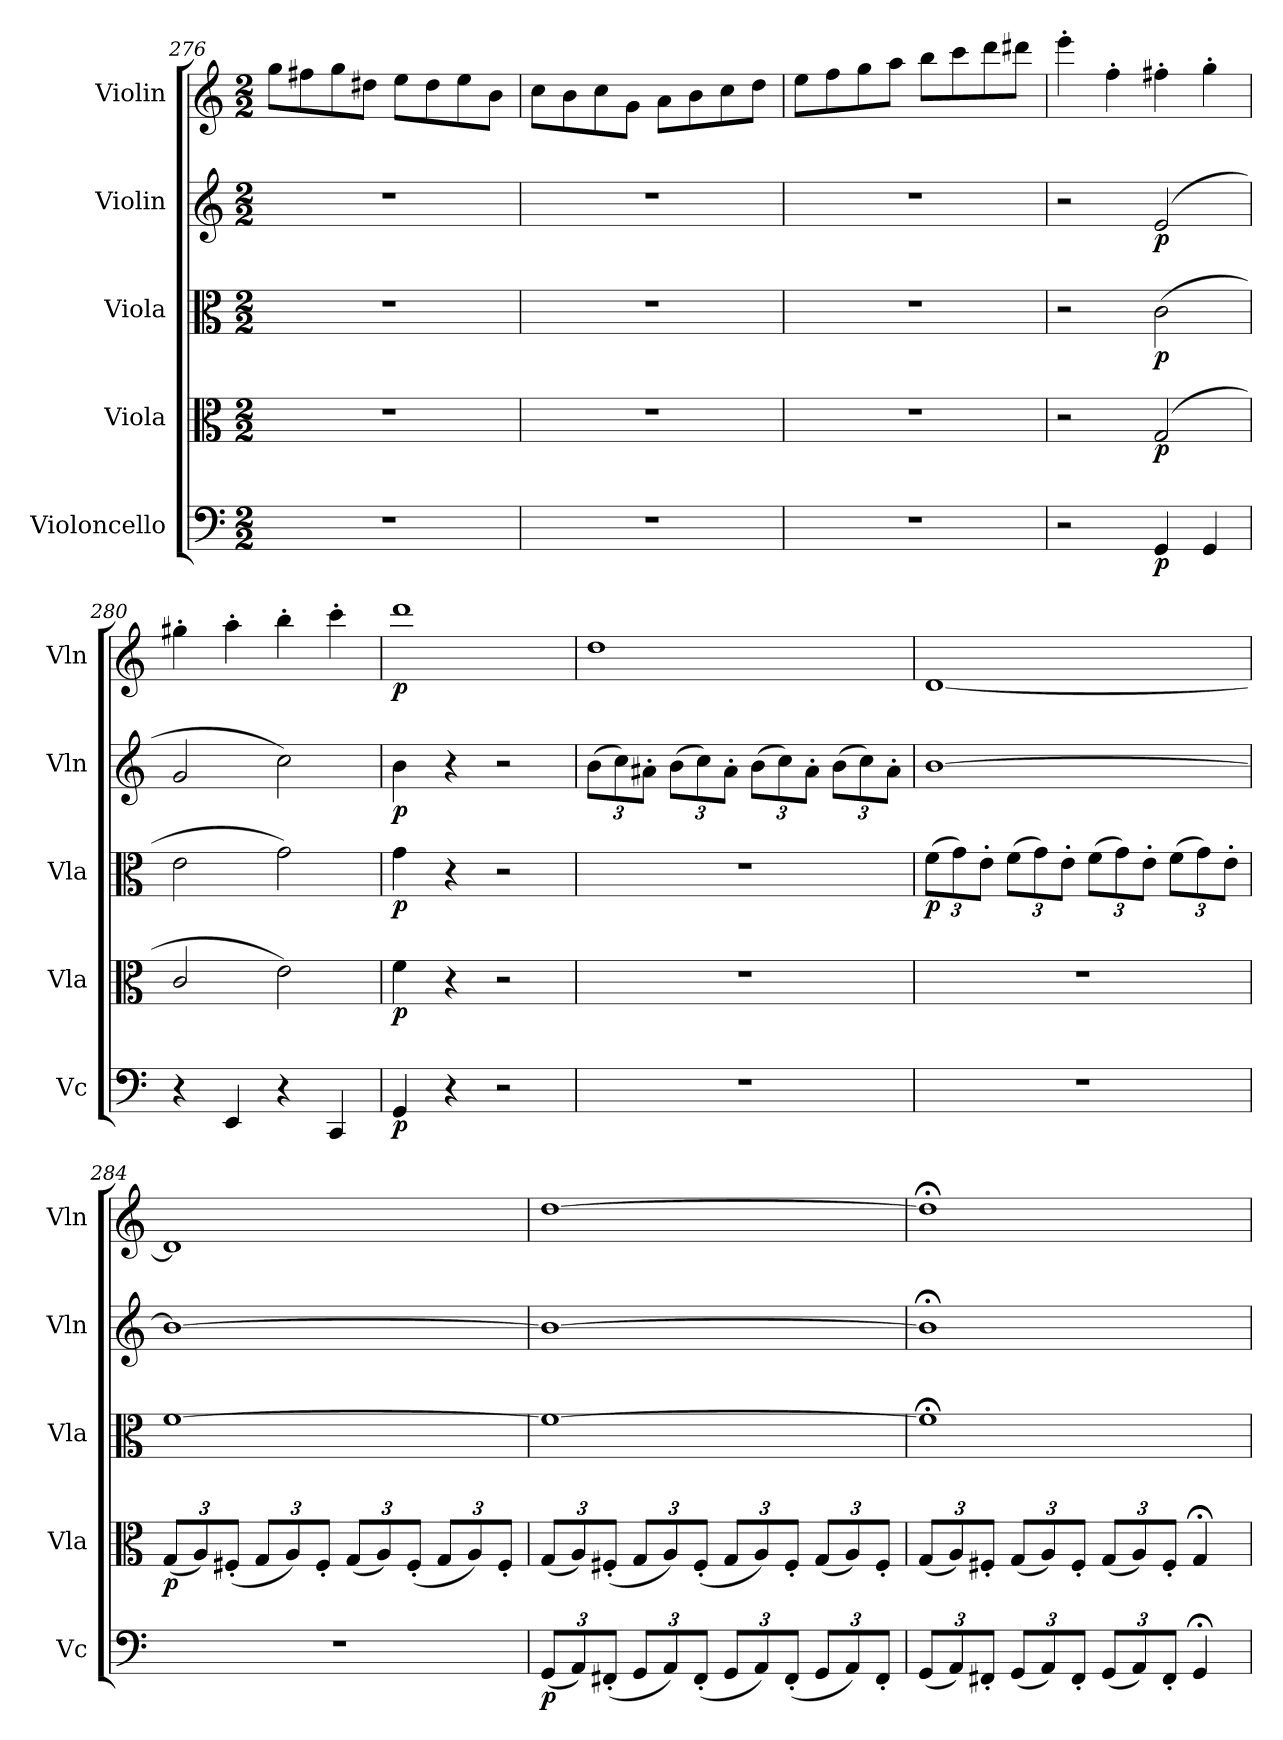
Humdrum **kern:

**kern	**dynam	**kern	**dynam	**kern	**dynam	**kern	**dynam	**kern	**dynam
*part5	*part5	*part4	*part4	*part3	*part3	*part2	*part2	*part1	*part1
*staff5	*staff5	*staff4	*staff4	*staff3	*staff3	*staff2	*staff2	*staff1	*staff1
*I"Violoncello	*	*I"Viola	*	*I"Viola	*	*I"Violin	*	*I"Violin	*
*I'Vc	*	*I'Vla	*	*I'Vla	*	*I'Vln	*	*I'Vln	*
*clefF4	*	*clefC3	*	*clefC3	*	*clefG2	*	*clefG2	*
*k[]	*	*k[]	*	*k[]	*	*k[]	*	*k[]	*
*M2/2	*	*M2/2	*	*M2/2	*	*M2/2	*	*M2/2	*
=276	=276	=276	=276	=276	=276	=276	=276	=276	=276
1r	.	1r	.	1r	.	1r	.	8gg\L	.
.	.	.	.	.	.	.	.	8ff#X\	.
.	.	.	.	.	.	.	.	8gg\	.
.	.	.	.	.	.	.	.	8dd#X\J	.
.	.	.	.	.	.	.	.	8ee\L	.
.	.	.	.	.	.	.	.	8dd#\	.
.	.	.	.	.	.	.	.	8ee\	.
.	.	.	.	.	.	.	.	8b\J	.
=277	=277	=277	=277	=277	=277	=277	=277	=277	=277
1r	.	1r	.	1r	.	1r	.	8cc\L	.
.	.	.	.	.	.	.	.	8b\	.
.	.	.	.	.	.	.	.	8cc\	.
.	.	.	.	.	.	.	.	8g\J	.
.	.	.	.	.	.	.	.	8a\L	.
.	.	.	.	.	.	.	.	8b\	.
.	.	.	.	.	.	.	.	8cc\	.
.	.	.	.	.	.	.	.	8dd\J	.
=278	=278	=278	=278	=278	=278	=278	=278	=278	=278
1r	.	1r	.	1r	.	1r	.	8ee\L	.
.	.	.	.	.	.	.	.	8ff\	.
.	.	.	.	.	.	.	.	8gg\	.
.	.	.	.	.	.	.	.	8aa\J	.
.	.	.	.	.	.	.	.	8bb\L	.
.	.	.	.	.	.	.	.	8ccc\	.
.	.	.	.	.	.	.	.	8ddd\	.
.	.	.	.	.	.	.	.	8ddd#X\J	.
=279	=279	=279	=279	=279	=279	=279	=279	=279	=279
2r	.	2r	.	2r	.	2r	.	4eee'\	.
.	.	.	.	.	.	.	.	4ff'\	.
4GG/	p	(2G/	p	(2c\	p	(2e/	p	4ff#X'\	.
4GG/	.	.	.	.	.	.	.	4gg'\	.
=280	=280	=280	=280	=280	=280	=280	=280	=280	=280
4r	.	2c/	.	2e\	.	2g/	.	4gg#X'\	.
4EE/	.	.	.	.	.	.	.	4aa'\	.
4r	.	2e\)	.	2g\)	.	2cc\)	.	4bb'\	.
4CC/	.	.	.	.	.	.	.	4ccc'\	.
=281	=281	=281	=281	=281	=281	=281	=281	=281	=281
4GG/	p	4f\	p	4g\	p	4b\	p	1ddd	p
4r	.	4r	.	4r	.	4r	.	.	.
2r	.	2r	.	2r	.	2r	.	.	.
=282	=282	=282	=282	=282	=282	=282	=282	=282	=282
1r	.	1r	.	1r	.	(12b\L	.	1dd	.
.	.	.	.	.	.	12cc\)	.	.	.
.	.	.	.	.	.	12a#X'\J	.	.	.
.	.	.	.	.	.	(12b\L	.	.	.
.	.	.	.	.	.	12cc\)	.	.	.
.	.	.	.	.	.	12a#'\J	.	.	.
.	.	.	.	.	.	(12b\L	.	.	.
.	.	.	.	.	.	12cc\)	.	.	.
.	.	.	.	.	.	12a#'\J	.	.	.
.	.	.	.	.	.	(12b\L	.	.	.
.	.	.	.	.	.	12cc\)	.	.	.
.	.	.	.	.	.	12a#'\J	.	.	.
=283	=283	=283	=283	=283	=283	=283	=283	=283	=283
1r	.	1r	.	(12f\L	p	[1b	.	[1d	.
.	.	.	.	12g\)	.	.	.	.	.
.	.	.	.	12e'\J	.	.	.	.	.
.	.	.	.	(12f\L	.	.	.	.	.
.	.	.	.	12g\)	.	.	.	.	.
.	.	.	.	12e'\J	.	.	.	.	.
.	.	.	.	(12f\L	.	.	.	.	.
.	.	.	.	12g\)	.	.	.	.	.
.	.	.	.	12e'\J	.	.	.	.	.
.	.	.	.	(12f\L	.	.	.	.	.
.	.	.	.	12g\)	.	.	.	.	.
.	.	.	.	12e'\J	.	.	.	.	.
=284	=284	=284	=284	=284	=284	=284	=284	=284	=284
1r	.	(12G/L	p	[1f	.	1b_	.	1d]	.
.	.	12A/)	.	.	.	.	.	.	.
.	.	(12F#X'/J	.	.	.	.	.	.	.
.	.	12G/L	.	.	.	.	.	.	.
.	.	12A/)	.	.	.	.	.	.	.
.	.	12F#'/J	.	.	.	.	.	.	.
.	.	(12G/L	.	.	.	.	.	.	.
.	.	12A/)	.	.	.	.	.	.	.
.	.	(12F#'/J	.	.	.	.	.	.	.
.	.	12G/L	.	.	.	.	.	.	.
.	.	12A/)	.	.	.	.	.	.	.
.	.	12F#'/J	.	.	.	.	.	.	.
=285	=285	=285	=285	=285	=285	=285	=285	=285	=285
(12GG/L	p	(12G/L	.	1f_	.	1b_	.	[1dd	.
12AA/)	.	12A/)	.	.	.	.	.	.	.
(12FF#X'/J	.	(12F#X'/J	.	.	.	.	.	.	.
12GG/L	.	12G/L	.	.	.	.	.	.	.
12AA/)	.	12A/)	.	.	.	.	.	.	.
(12FF#'/J	.	(12F#'/J	.	.	.	.	.	.	.
12GG/L	.	12G/L	.	.	.	.	.	.	.
12AA/)	.	12A/)	.	.	.	.	.	.	.
(12FF#'/J	.	12F#'/J	.	.	.	.	.	.	.
12GG/L	.	(12G/L	.	.	.	.	.	.	.
12AA/)	.	12A/)	.	.	.	.	.	.	.
12FF#'/J	.	12F#'/J	.	.	.	.	.	.	.
=286	=286	=286	=286	=286	=286	=286	=286	=286	=286
(12GG/L	.	(12G/L	.	1f;<]	.	1b;<]	.	1dd;<]	.
12AA/)	.	12A/)	.	.	.	.	.	.	.
12FF#X'/J	.	12F#X'/J	.	.	.	.	.	.	.
(12GG/L	.	(12G/L	.	.	.	.	.	.	.
12AA/)	.	12A/)	.	.	.	.	.	.	.
12FF#'/J	.	12F#'/J	.	.	.	.	.	.	.
(12GG/L	.	(12G/L	.	.	.	.	.	.	.
12AA/)	.	12A/)	.	.	.	.	.	.	.
12FF#'/J	.	12F#'/J	.	.	.	.	.	.	.
4GG;</	.	4G;</	.	.	.	.	.	.	.
=	=	=	=	=	=	=	=	=	=
*-	*-	*-	*-	*-	*-	*-	*-	*-	*-
